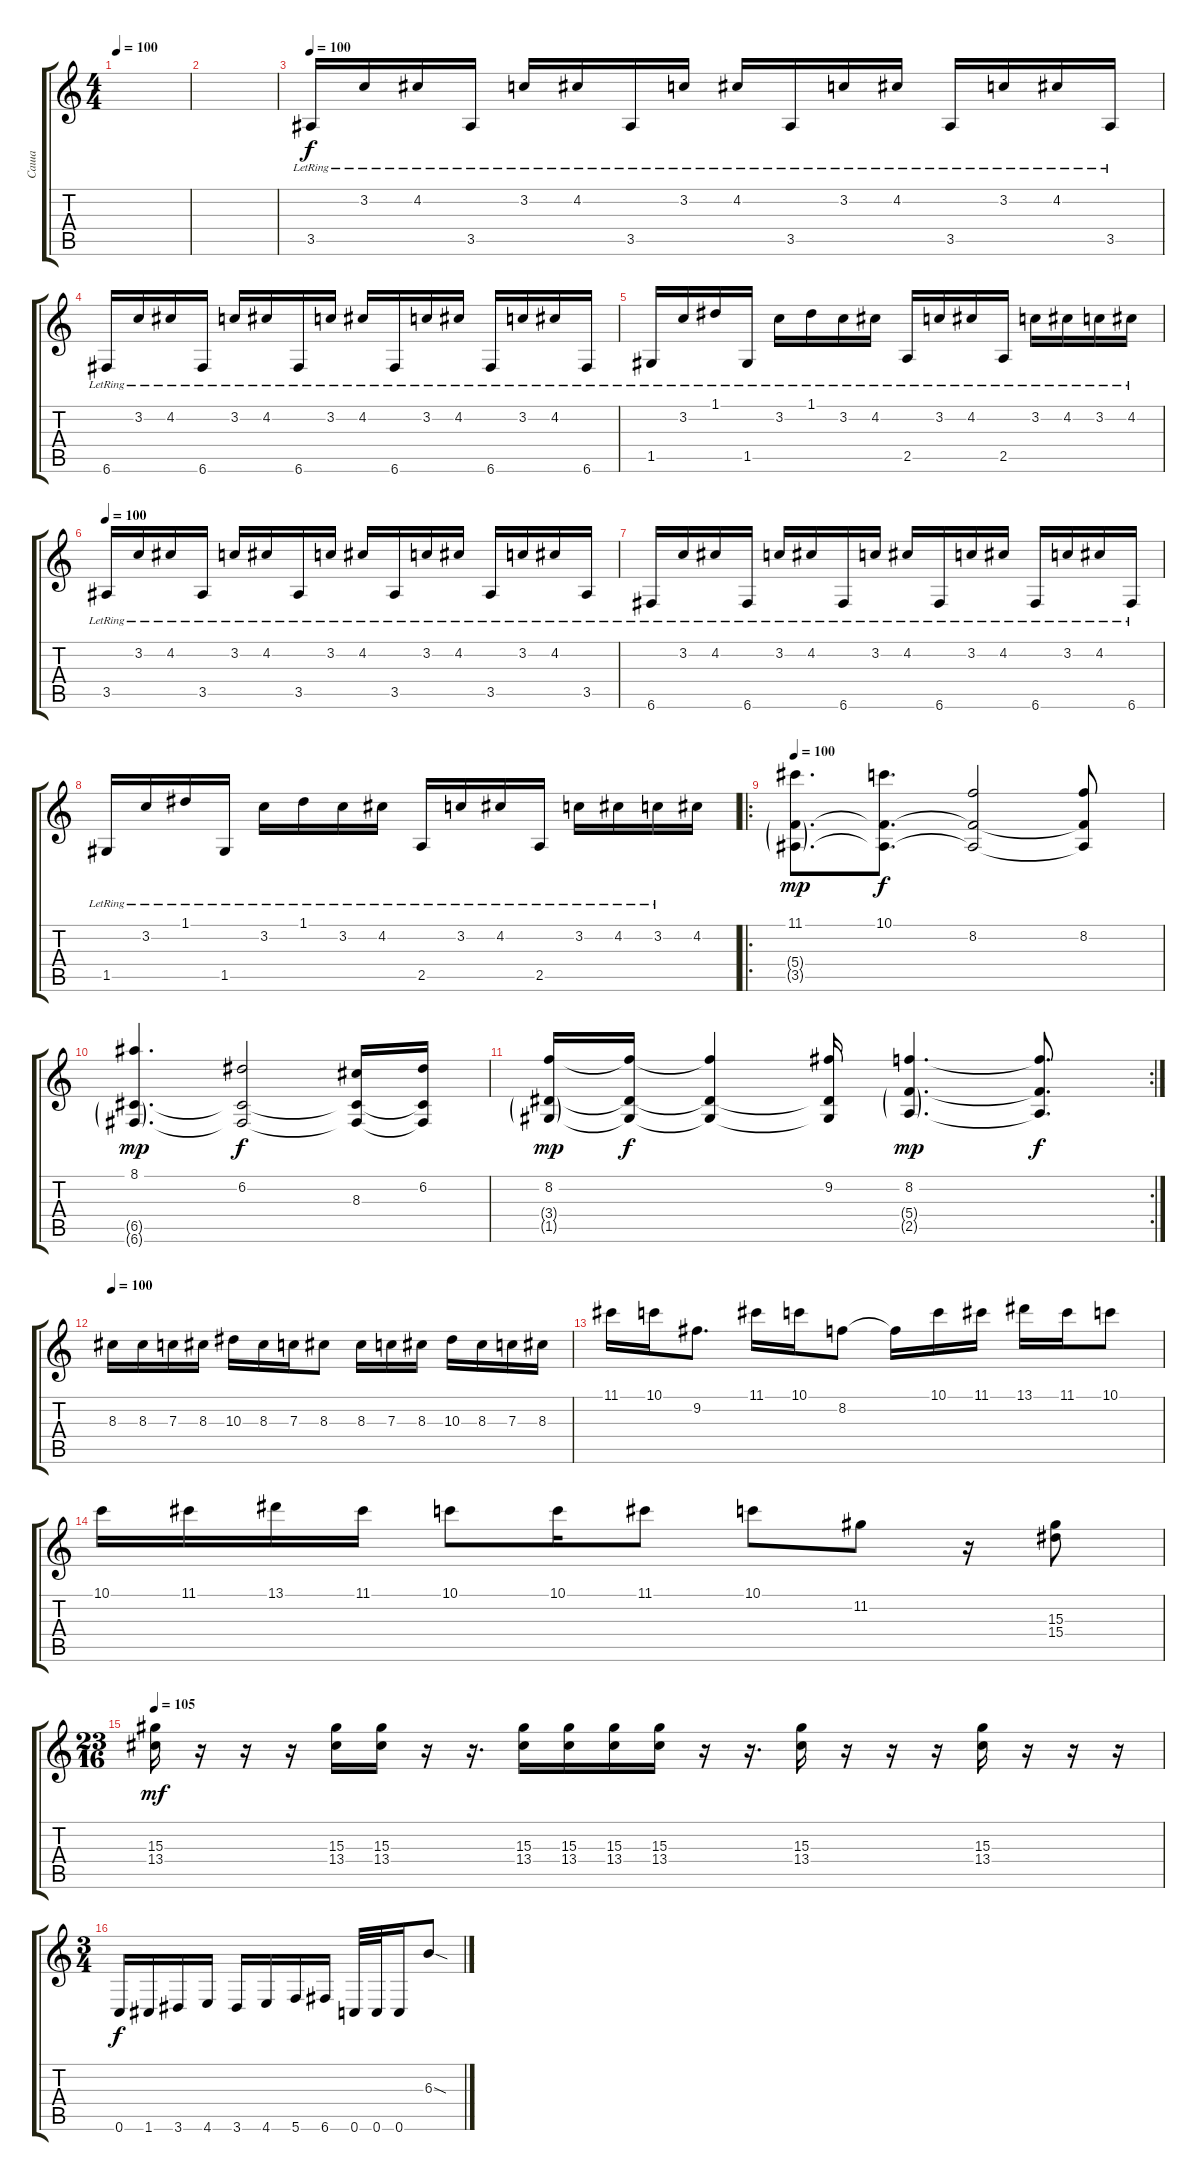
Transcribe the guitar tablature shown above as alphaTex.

\track ("Саша" "Саша") {instrument distortionguitar}
\staff {score tabs}
\tuning (D4 A3 F3 C3 G2 C2) {hide}
\ts (4 4)
\tempo 100
\clef g2
\ks c
|
|
\tempo 100
3.5{lr}.16{instrument acousticguitarnylon} 3.2{lr}.16 4.2{lr}.16 3.5{lr}.16 3.2{lr}.16 4.2{lr}.16 3.5{lr}.16 3.2{lr}.16 4.2{lr}.16 3.5{lr}.16 3.2{lr}.16 4.2{lr}.16 3.5{lr}.16 3.2{lr}.16 4.2{lr}.16 3.5{lr}.16 |
6.6{lr}.16 3.2{lr}.16 4.2{lr}.16 6.6{lr}.16 3.2{lr}.16 4.2{lr}.16 6.6{lr}.16 3.2{lr}.16 4.2{lr}.16 6.6{lr}.16 3.2{lr}.16 4.2{lr}.16 6.6{lr}.16 3.2{lr}.16 4.2{lr}.16 6.6{lr}.16 |
1.5{lr}.16 3.2{lr}.16 1.1{lr}.16 1.5{lr}.16 3.2{lr}.16 1.1{lr}.16 3.2{lr}.16 4.2{lr}.16 2.5{lr}.16 3.2{lr}.16 4.2{lr}.16 2.5{lr}.16 3.2{lr}.16 4.2{lr}.16 3.2{lr}.16 4.2{lr}.16 |
\tempo 100
3.5{lr}.16 3.2{lr}.16 4.2{lr}.16 3.5{lr}.16 3.2{lr}.16 4.2{lr}.16 3.5{lr}.16 3.2{lr}.16 4.2{lr}.16 3.5{lr}.16 3.2{lr}.16 4.2{lr}.16 3.5{lr}.16 3.2{lr}.16 4.2{lr}.16 3.5{lr}.16 |
6.6{lr}.16 3.2{lr}.16 4.2{lr}.16 6.6{lr}.16 3.2{lr}.16 4.2{lr}.16 6.6{lr}.16 3.2{lr}.16 4.2{lr}.16 6.6{lr}.16 3.2{lr}.16 4.2{lr}.16 6.6{lr}.16 3.2{lr}.16 4.2{lr}.16 6.6{lr}.16 |
1.5{lr}.16 3.2{lr}.16 1.1{lr}.16 1.5{lr}.16 3.2{lr}.16 1.1{lr}.16 3.2{lr}.16 4.2{lr}.16 2.5{lr}.16 3.2{lr}.16 4.2{lr}.16 2.5{lr}.16 3.2{lr}.16 4.2{lr}.16 3.2{lr}.16 4.2.16 |
\ro
\tempo 100
(11.1 5.4{g} 3.5{g}).8{d dy mp instrument overdrivenguitar} (10.1 5.4{t} 3.5{t}).8{d dy f} (8.2 5.4{t} 3.5{t}).2 (8.2 5.4{t} 3.5{t}).8 |
(8.1 6.5{g} 6.6{g}).4{d dy mp} (6.2 6.5{t} 6.6{t}).2{dy f} (8.3 6.5{t} 6.6{t}).16 (6.2 6.5{t} 6.6{t}).16 |
\rc 2
(8.2 3.4{g} 1.5{g}).16{dy mp} (8.2{t} 3.4{t} 1.5{t}).16{dy f} (8.2{t} 3.4{t} 1.5{t}).4 (9.2 3.4{t} 1.5{t}).16 (8.2 5.4{g} 2.5{g}).4{d dy mp} (8.2{t} 5.4{t} 2.5{t}).8{d dy f} |
\tempo 100
8.3.16 8.3.16 7.3.16 8.3.16 10.3.16 8.3.16 7.3.16 8.3.8 8.3.16 7.3.16 8.3.16 10.3.16 8.3.16 7.3.16 8.3.16 |
11.1.16 10.1.16 9.2.8{d} 11.1.16 10.1.16 8.2.8 8.2{t}.16 10.1.16 11.1.16 13.1.16 11.1.16 10.1.8 |
10.1.16 11.1.16 13.1.16 11.1.16 10.1.8 10.1.16 11.1.8 10.1.8 11.2.8 r.16 (15.3 15.4).8 |
\ts (23 16)
\tempo 105
(15.3 13.4).16{dy mf} r.16 r.16 r.16 (15.3 13.4).16 (15.3 13.4).16 r.16 r.16{d} (15.3 13.4).16 (15.3 13.4).16 (15.3 13.4).16 (15.3 13.4).16 r.16 r.16{d} (15.3 13.4).16 r.16 r.16 r.16 (15.3 13.4).16 r.16 r.16 r.16 |
\ts (3 4)
0.6.16{dy f} 1.6.16 3.6.16 4.6.16 3.6.16 4.6.16 5.6.16 6.6.16 0.6.32 0.6.32 0.6.16 6.3{sod}.8
